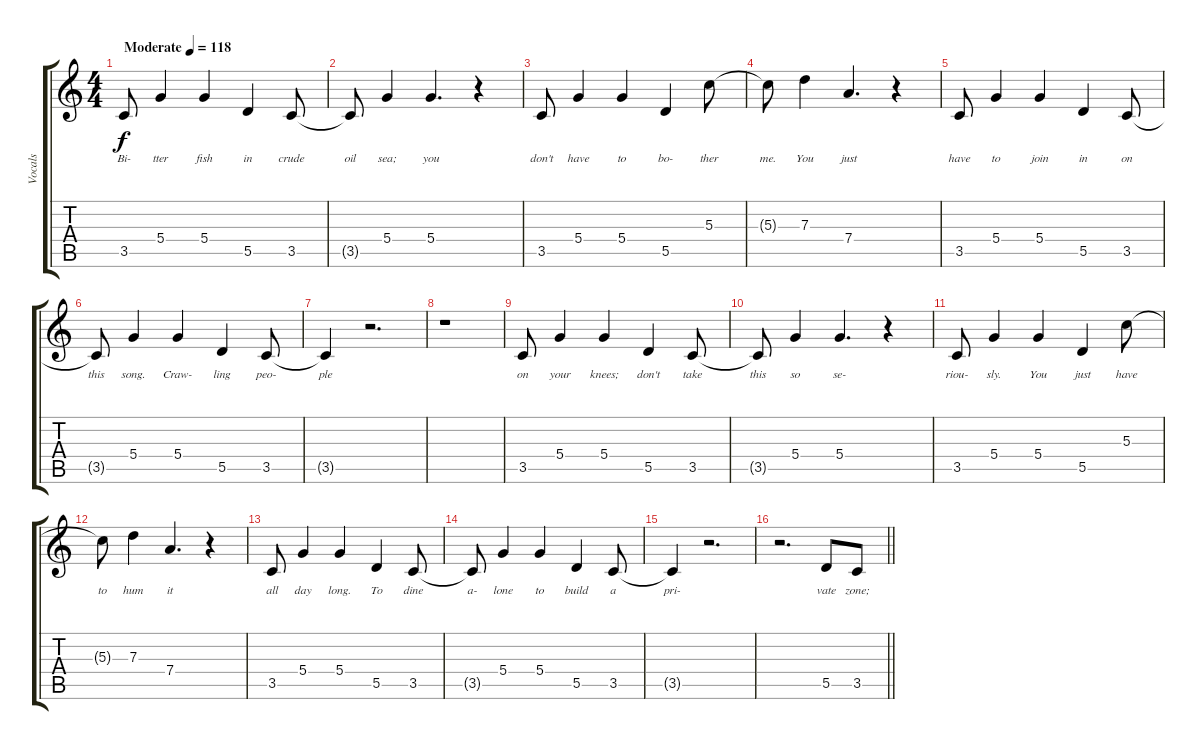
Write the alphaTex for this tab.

\track ("Vocals" "Vocals") {instrument distortionguitar}
\staff {score tabs}
\tuning (E4 B3 G3 D3 A2 E2) {hide}
\ts (4 4)
\tempo (118 "Moderate")
\clef g2
\ks c
3.5.8{lyrics (0 "Bi-") lyrics (1 "") lyrics (2 "") lyrics (3 "") lyrics (4 "") dy f instrument distortionguitar} 5.4.4{lyrics (0 "tter") lyrics (1 "") lyrics (2 "") lyrics (3 "") lyrics (4 "")} 5.4.4{lyrics (0 "fish") lyrics (1 "") lyrics (2 "") lyrics (3 "") lyrics (4 "")} 5.5.4{lyrics (0 "in") lyrics (1 "") lyrics (2 "") lyrics (3 "") lyrics (4 "")} 3.5.8{lyrics (0 "crude") lyrics (1 "") lyrics (2 "") lyrics (3 "") lyrics (4 "")} |
3.5{t}.8{lyrics (0 "oil") lyrics (1 "") lyrics (2 "") lyrics (3 "") lyrics (4 "")} 5.4.4{lyrics (0 "sea;") lyrics (1 "") lyrics (2 "") lyrics (3 "") lyrics (4 "")} 5.4.4{d lyrics (0 "you") lyrics (1 "") lyrics (2 "") lyrics (3 "") lyrics (4 "")} r.4 |
3.5.8{lyrics (0 "don't") lyrics (1 "") lyrics (2 "") lyrics (3 "") lyrics (4 "")} 5.4.4{lyrics (0 "have") lyrics (1 "") lyrics (2 "") lyrics (3 "") lyrics (4 "")} 5.4.4{lyrics (0 "to") lyrics (1 "") lyrics (2 "") lyrics (3 "") lyrics (4 "")} 5.5.4{lyrics (0 "bo-") lyrics (1 "") lyrics (2 "") lyrics (3 "") lyrics (4 "")} 5.3.8{lyrics (0 "ther") lyrics (1 "") lyrics (2 "") lyrics (3 "") lyrics (4 "")} |
5.3{t}.8{lyrics (0 "me.") lyrics (1 "") lyrics (2 "") lyrics (3 "") lyrics (4 "")} 7.3.4{lyrics (0 "You") lyrics (1 "") lyrics (2 "") lyrics (3 "") lyrics (4 "")} 7.4.4{d lyrics (0 "just") lyrics (1 "") lyrics (2 "") lyrics (3 "") lyrics (4 "")} r.4 |
3.5.8{lyrics (0 "have") lyrics (1 "") lyrics (2 "") lyrics (3 "") lyrics (4 "")} 5.4.4{lyrics (0 "to") lyrics (1 "") lyrics (2 "") lyrics (3 "") lyrics (4 "")} 5.4.4{lyrics (0 "join") lyrics (1 "") lyrics (2 "") lyrics (3 "") lyrics (4 "")} 5.5.4{lyrics (0 "in") lyrics (1 "") lyrics (2 "") lyrics (3 "") lyrics (4 "")} 3.5.8{lyrics (0 "on") lyrics (1 "") lyrics (2 "") lyrics (3 "") lyrics (4 "")} |
3.5{t}.8{lyrics (0 "this") lyrics (1 "") lyrics (2 "") lyrics (3 "") lyrics (4 "")} 5.4.4{lyrics (0 "song.") lyrics (1 "") lyrics (2 "") lyrics (3 "") lyrics (4 "")} 5.4.4{lyrics (0 "Craw-") lyrics (1 "") lyrics (2 "") lyrics (3 "") lyrics (4 "")} 5.5.4{lyrics (0 "ling") lyrics (1 "") lyrics (2 "") lyrics (3 "") lyrics (4 "")} 3.5.8{lyrics (0 "peo-") lyrics (1 "") lyrics (2 "") lyrics (3 "") lyrics (4 "")} |
3.5{t}.4{lyrics (0 "ple") lyrics (1 "") lyrics (2 "") lyrics (3 "") lyrics (4 "")} r.2{d} |
r.1 |
3.5.8{lyrics (0 "on") lyrics (1 "") lyrics (2 "") lyrics (3 "") lyrics (4 "")} 5.4.4{lyrics (0 "your") lyrics (1 "") lyrics (2 "") lyrics (3 "") lyrics (4 "")} 5.4.4{lyrics (0 "knees;") lyrics (1 "") lyrics (2 "") lyrics (3 "") lyrics (4 "")} 5.5.4{lyrics (0 "don't") lyrics (1 "") lyrics (2 "") lyrics (3 "") lyrics (4 "")} 3.5.8{lyrics (0 "take") lyrics (1 "") lyrics (2 "") lyrics (3 "") lyrics (4 "")} |
3.5{t}.8{lyrics (0 "this") lyrics (1 "") lyrics (2 "") lyrics (3 "") lyrics (4 "")} 5.4.4{lyrics (0 "so") lyrics (1 "") lyrics (2 "") lyrics (3 "") lyrics (4 "")} 5.4.4{d lyrics (0 "se-") lyrics (1 "") lyrics (2 "") lyrics (3 "") lyrics (4 "")} r.4 |
3.5.8{lyrics (0 "riou-") lyrics (1 "") lyrics (2 "") lyrics (3 "") lyrics (4 "")} 5.4.4{lyrics (0 "sly.") lyrics (1 "") lyrics (2 "") lyrics (3 "") lyrics (4 "")} 5.4.4{lyrics (0 "You") lyrics (1 "") lyrics (2 "") lyrics (3 "") lyrics (4 "")} 5.5.4{lyrics (0 "just") lyrics (1 "") lyrics (2 "") lyrics (3 "") lyrics (4 "")} 5.3.8{lyrics (0 "have") lyrics (1 "") lyrics (2 "") lyrics (3 "") lyrics (4 "")} |
5.3{t}.8{lyrics (0 "to") lyrics (1 "") lyrics (2 "") lyrics (3 "") lyrics (4 "")} 7.3.4{lyrics (0 "hum") lyrics (1 "") lyrics (2 "") lyrics (3 "") lyrics (4 "")} 7.4.4{d lyrics (0 "it") lyrics (1 "") lyrics (2 "") lyrics (3 "") lyrics (4 "")} r.4 |
3.5.8{lyrics (0 "all") lyrics (1 "") lyrics (2 "") lyrics (3 "") lyrics (4 "")} 5.4.4{lyrics (0 "day") lyrics (1 "") lyrics (2 "") lyrics (3 "") lyrics (4 "")} 5.4.4{lyrics (0 "long.") lyrics (1 "") lyrics (2 "") lyrics (3 "") lyrics (4 "")} 5.5.4{lyrics (0 "To") lyrics (1 "") lyrics (2 "") lyrics (3 "") lyrics (4 "")} 3.5.8{lyrics (0 "dine") lyrics (1 "") lyrics (2 "") lyrics (3 "") lyrics (4 "")} |
3.5{t}.8{lyrics (0 "a-") lyrics (1 "") lyrics (2 "") lyrics (3 "") lyrics (4 "")} 5.4.4{lyrics (0 "lone") lyrics (1 "") lyrics (2 "") lyrics (3 "") lyrics (4 "")} 5.4.4{lyrics (0 "to") lyrics (1 "") lyrics (2 "") lyrics (3 "") lyrics (4 "")} 5.5.4{lyrics (0 "build") lyrics (1 "") lyrics (2 "") lyrics (3 "") lyrics (4 "")} 3.5.8{lyrics (0 "a") lyrics (1 "") lyrics (2 "") lyrics (3 "") lyrics (4 "")} |
3.5{t}.4{lyrics (0 "pri-") lyrics (1 "") lyrics (2 "") lyrics (3 "") lyrics (4 "")} r.2{d} |
\barLineRight lightlight
r.2{d} 5.5.8{lyrics (0 "vate") lyrics (1 "") lyrics (2 "") lyrics (3 "") lyrics (4 "")} 3.5.8{lyrics (0 "zone;") lyrics (1 "") lyrics (2 "") lyrics (3 "") lyrics (4 "")}
